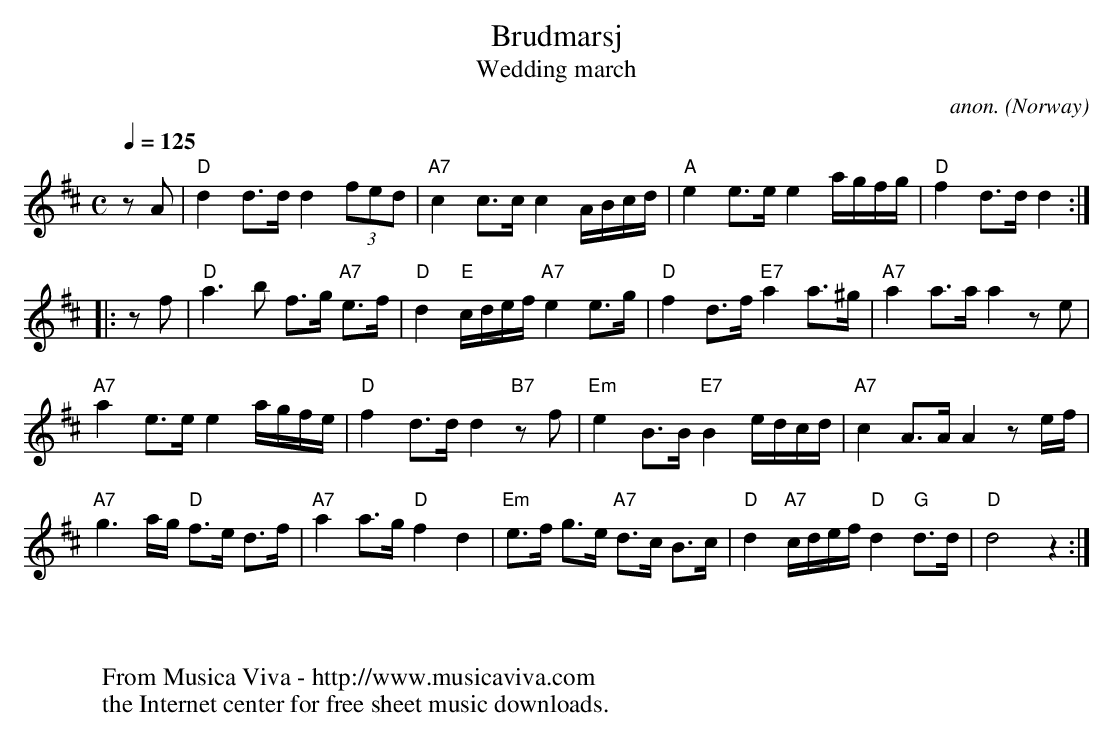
X:1
T:Brudmarsj
T:Wedding march
C:anon.
O:Norway
M:C
L:1/8
Q:1/4=125
K:D
zA|"D"d2 d>d d2 (3fed|"A7"c2 c>c c2 A/B/c/d/|"A"e2 e>e e2 a/g/f/g/|"D"f2 d>d d2:|
|:zf|"D"a3b f>g "A7"e>f|"D"d2 "E"c/d/e/f/ "A7"e2 e>g|"D"f2 d>f "E7"a2 a>^g|"A7"a2 a>a a2 ze|
"A7"a2 e>e e2 a/g/f/e/|"D"f2 d>d d2 "B7"zf|"Em"e2 B>B "E7"B2 e/d/c/d/|"A7"c2 A>A A2 ze/f/|
"A7"g3a/g/ "D"f>e d>f|"A7"a2 a>g "D"f2 d2|"Em"e>f g>e "A7"d>c B>c|"D"d2 "A7"c/d/e/f/ "D"d2 "G"d>d|"D"d4z2:|
W:
W:
W:  From Musica Viva - http://www.musicaviva.com
W:  the Internet center for free sheet music downloads.
